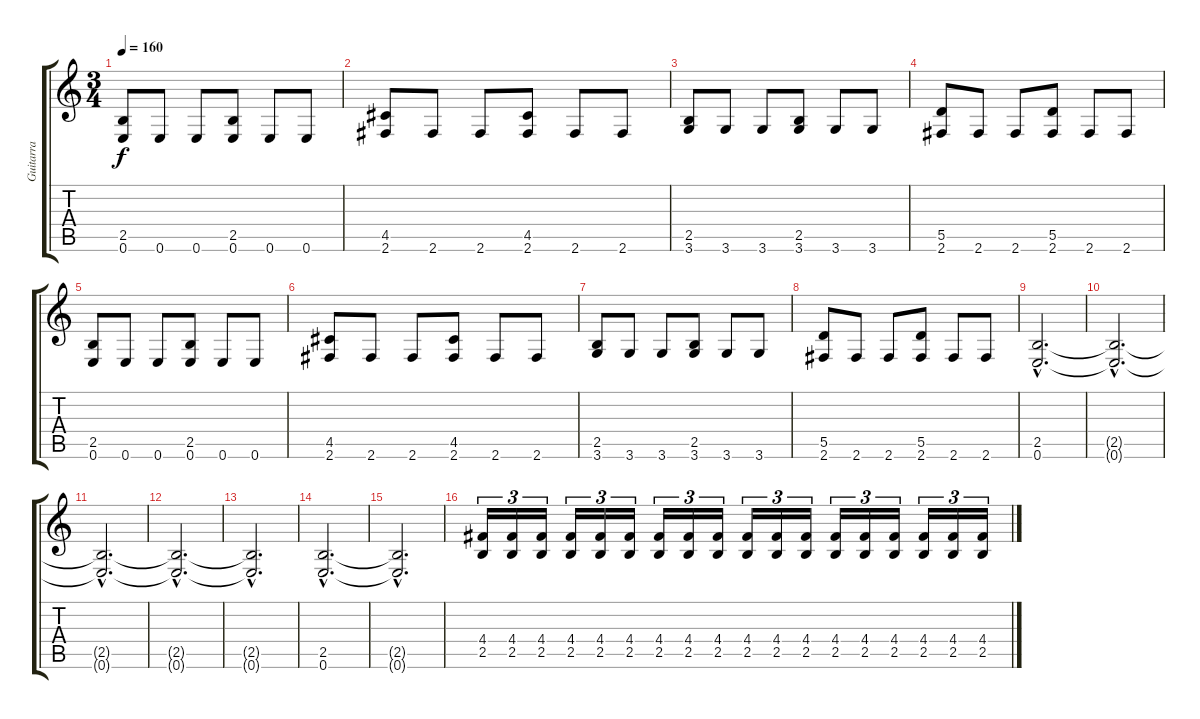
\track ("Guitarra" "Guitarra") {instrument distortionguitar}
\staff {score tabs}
\tuning (E4 B3 G3 D3 A2 E2) {hide}
\ts (3 4)
\tempo 160
\clef g2
\ks c
(2.5 0.6).8{dy f} 0.6.8 0.6.8 (2.5 0.6).8 0.6.8 0.6.8 |
(4.5 2.6).8 2.6.8 2.6.8 (4.5 2.6).8 2.6.8 2.6.8 |
(2.5 3.6).8 3.6.8 3.6.8 (2.5 3.6).8 3.6.8 3.6.8 |
(5.5 2.6).8 2.6.8 2.6.8 (5.5 2.6).8 2.6.8 2.6.8 |
(2.5 0.6).8 0.6.8 0.6.8 (2.5 0.6).8 0.6.8 0.6.8 |
(4.5 2.6).8 2.6.8 2.6.8 (4.5 2.6).8 2.6.8 2.6.8 |
(2.5 3.6).8 3.6.8 3.6.8 (2.5 3.6).8 3.6.8 3.6.8 |
(5.5 2.6).8 2.6.8 2.6.8 (5.5 2.6).8 2.6.8 2.6.8 |
(2.5{hac} 0.6{hac}).2{d} |
(2.5{hac t} 0.6{hac t}).2{d} |
(2.5{hac t} 0.6{hac t}).2{d} |
(2.5{hac t} 0.6{hac t}).2{d} |
(2.5{hac t} 0.6{hac t}).2{d} |
(2.5{hac} 0.6{hac}).2{d} |
(2.5{hac t} 0.6{hac t}).2{d} |
(4.4 2.5).16{tu (3 2)} (4.4 2.5).16{tu (3 2)} (4.4 2.5).16{tu (3 2)} (4.4 2.5).16{tu (3 2)} (4.4 2.5).16{tu (3 2)} (4.4 2.5).16{tu (3 2)} (4.4 2.5).16{tu (3 2)} (4.4 2.5).16{tu (3 2)} (4.4 2.5).16{tu (3 2)} (4.4 2.5).16{tu (3 2)} (4.4 2.5).16{tu (3 2)} (4.4 2.5).16{tu (3 2)} (4.4 2.5).16{tu (3 2)} (4.4 2.5).16{tu (3 2)} (4.4 2.5).16{tu (3 2)} (4.4 2.5).16{tu (3 2)} (4.4 2.5).16{tu (3 2)} (4.4 2.5).16{tu (3 2)}
